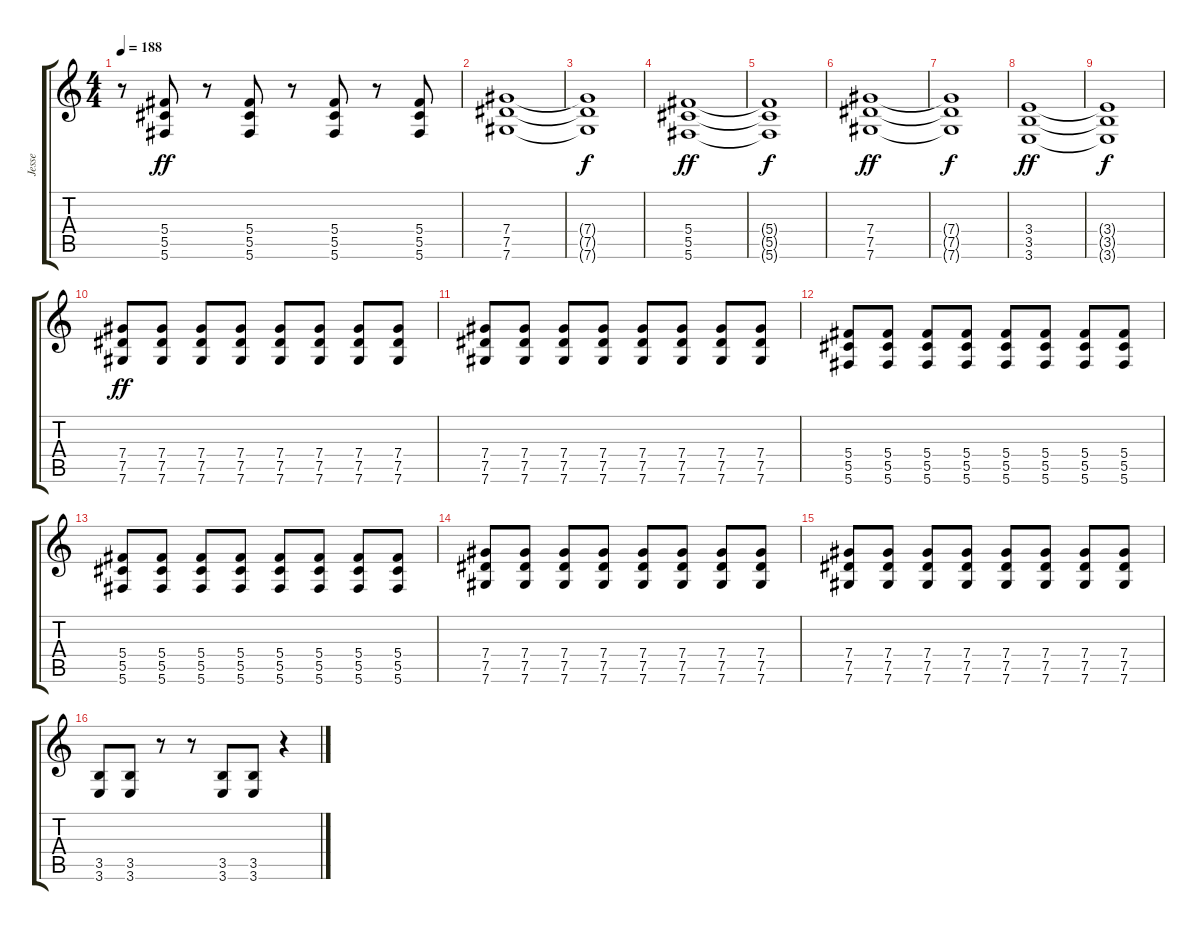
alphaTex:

\track ("Jesse" "Jesse") {instrument distortionguitar}
\staff {score tabs}
\tuning (Eb4 Bb3 Gb3 Db3 Ab2 Db2) {hide}
\ts (4 4)
\tempo 188
\clef g2
\ks c
r.8{dy f} (5.4 5.5 5.6).8{dy ff} r.8 (5.4 5.5 5.6).8 r.8 (5.4 5.5 5.6).8 r.8 (5.4 5.5 5.6).8 |
(7.4 7.5 7.6).1 |
(7.4{t} 7.5{t} 7.6{t}).1{dy f} |
(5.4 5.5 5.6).1{dy ff} |
(5.4{t} 5.5{t} 5.6{t}).1{dy f} |
(7.4 7.5 7.6).1{dy ff} |
(7.4{t} 7.5{t} 7.6{t}).1{dy f} |
(3.4 3.5 3.6).1{dy ff} |
(3.4{t} 3.5{t} 3.6{t}).1{dy f} |
(7.4 7.5 7.6).8{dy ff} (7.4 7.5 7.6).8 (7.4 7.5 7.6).8 (7.4 7.5 7.6).8 (7.4 7.5 7.6).8 (7.4 7.5 7.6).8 (7.4 7.5 7.6).8 (7.4 7.5 7.6).8 |
(7.4 7.5 7.6).8 (7.4 7.5 7.6).8 (7.4 7.5 7.6).8 (7.4 7.5 7.6).8 (7.4 7.5 7.6).8 (7.4 7.5 7.6).8 (7.4 7.5 7.6).8 (7.4 7.5 7.6).8 |
(5.4 5.5 5.6).8 (5.4 5.5 5.6).8 (5.4 5.5 5.6).8 (5.4 5.5 5.6).8 (5.4 5.5 5.6).8 (5.4 5.5 5.6).8 (5.4 5.5 5.6).8 (5.4 5.5 5.6).8 |
(5.4 5.5 5.6).8 (5.4 5.5 5.6).8 (5.4 5.5 5.6).8 (5.4 5.5 5.6).8 (5.4 5.5 5.6).8 (5.4 5.5 5.6).8 (5.4 5.5 5.6).8 (5.4 5.5 5.6).8 |
(7.4 7.5 7.6).8 (7.4 7.5 7.6).8 (7.4 7.5 7.6).8 (7.4 7.5 7.6).8 (7.4 7.5 7.6).8 (7.4 7.5 7.6).8 (7.4 7.5 7.6).8 (7.4 7.5 7.6).8 |
(7.4 7.5 7.6).8 (7.4 7.5 7.6).8 (7.4 7.5 7.6).8 (7.4 7.5 7.6).8 (7.4 7.5 7.6).8 (7.4 7.5 7.6).8 (7.4 7.5 7.6).8 (7.4 7.5 7.6).8 |
(3.5 3.6).8 (3.5 3.6).8 r.8 r.8 (3.5 3.6).8 (3.5 3.6).8 r.4
